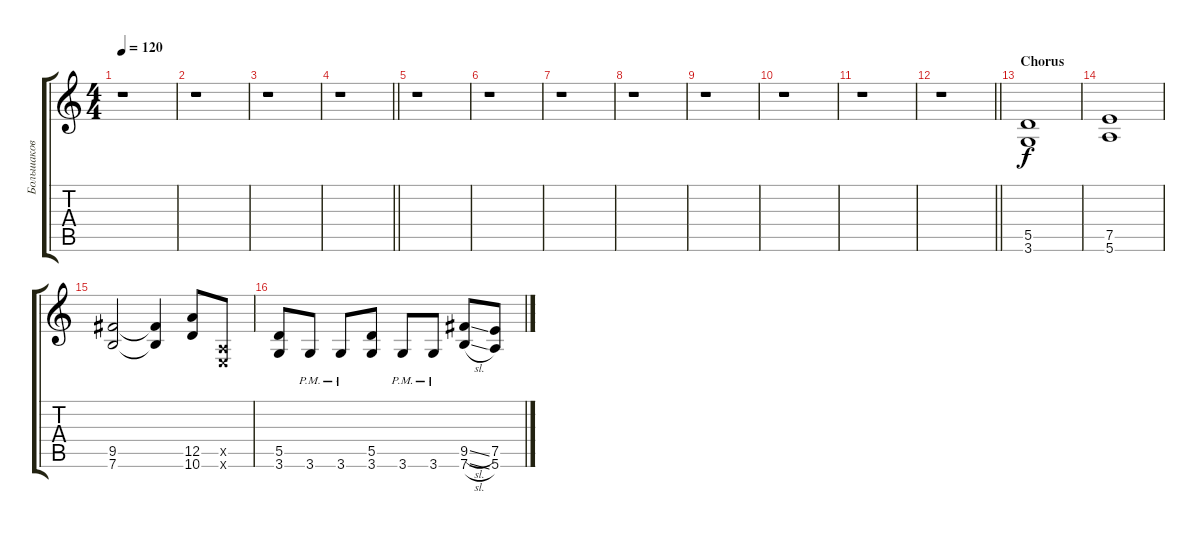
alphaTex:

\track ("Большаков Михаил ( Соло гитара )" "Большаков ") {instrument overdrivenguitar}
\staff {score tabs}
\tuning (E4 B3 G3 D3 A2 E2) {hide}
\ts (4 4)
\tempo 120
\clef g2
\ks c
r.1{dy f} |
r.1 |
r.1 |
\barLineRight lightlight
r.1 |
r.1 |
r.1 |
r.1 |
r.1 |
r.1 |
r.1 |
r.1 |
\barLineRight lightlight
r.1 |
\section ("" "Chorus")
(5.5 3.6).1 |
(7.5 5.6).1 |
(9.5 7.6).2 (9.5{t} 7.6{t}).4 (12.5 10.6).8 (0.5{x} 0.6{x}).8 |
(5.5 3.6).8 3.6{pm}.8 3.6{pm}.8 (5.5 3.6).8 3.6{pm}.8 3.6{pm}.8 (9.5{sl} 7.6{sl}).8 (7.5{sl} 5.6{sl}).8
